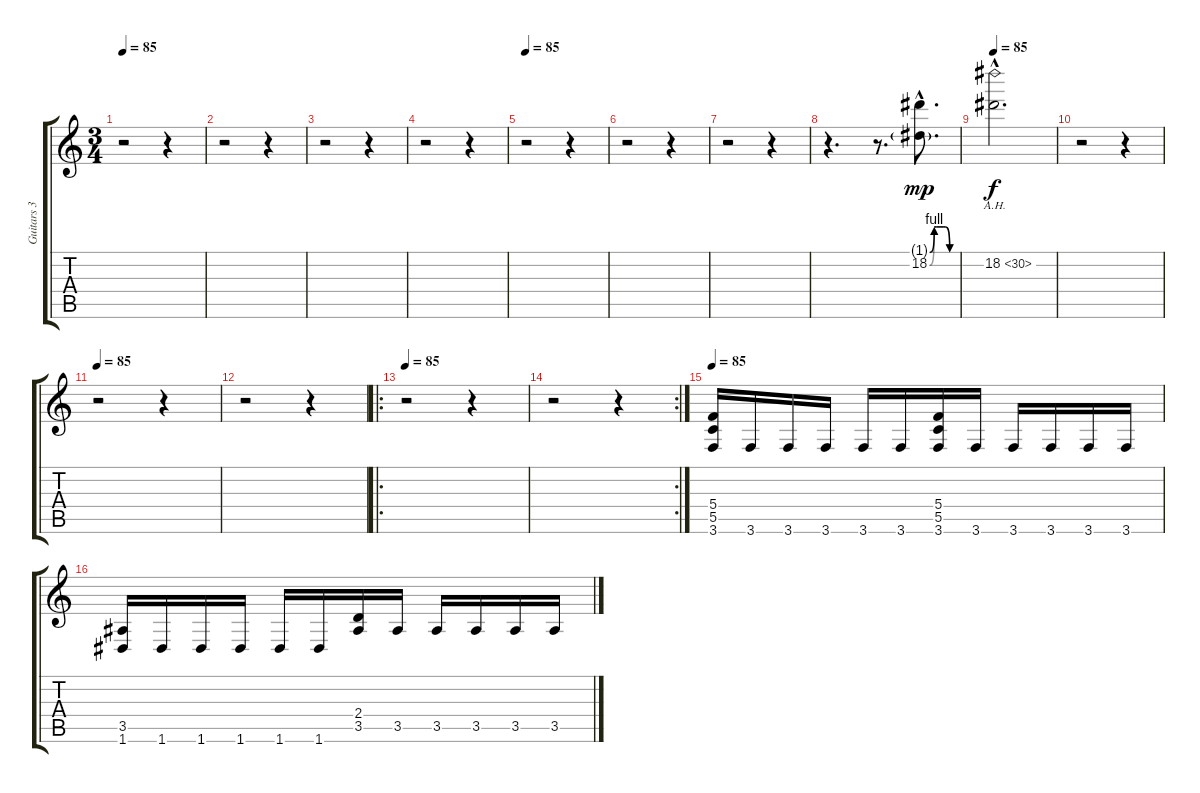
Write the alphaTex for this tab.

\track ("Guitars 3" "Guitars 3") {instrument distortionguitar}
\staff {score tabs}
\tuning (D4 A3 F3 C3 G2 D2) {hide}
\ts (3 4)
\tempo 85
\clef g2
\ks c
r.2{dy mp} r.4 |
r.2 r.4 |
r.2 r.4 |
r.2 r.4 |
\tempo 85
r.2 r.4 |
r.2 r.4 |
r.2 r.4 |
r.4{d} r.8{d} (1.1{be (custom 0 0 10 4 15 4 30 4 35 4 45 0 60 0) g hac} 18.2{be (custom 0 0 10 4 15 4 30 4 33 4 45 0 60 0) hac}).8{d volume 10} |
\tempo 85
18.2{ah 12 hac}.2{d dy f volume 10} |
r.2 r.4 |
\tempo 85
r.2 r.4 |
r.2 r.4 |
\ro
\tempo 85
r.2 r.4 |
\rc 2
r.2 r.4 |
\tempo 85
(5.4 5.5 3.6).16 3.6.16 3.6.16 3.6.16 3.6.16 3.6.16 (5.4 5.5 3.6).16 3.6.16 3.6.16 3.6.16 3.6.16 3.6.16 |
(3.5 1.6).16 1.6.16 1.6.16 1.6.16 1.6.16 1.6.16 (2.4 3.5).16 3.5.16 3.5.16 3.5.16 3.5.16 3.5.16
